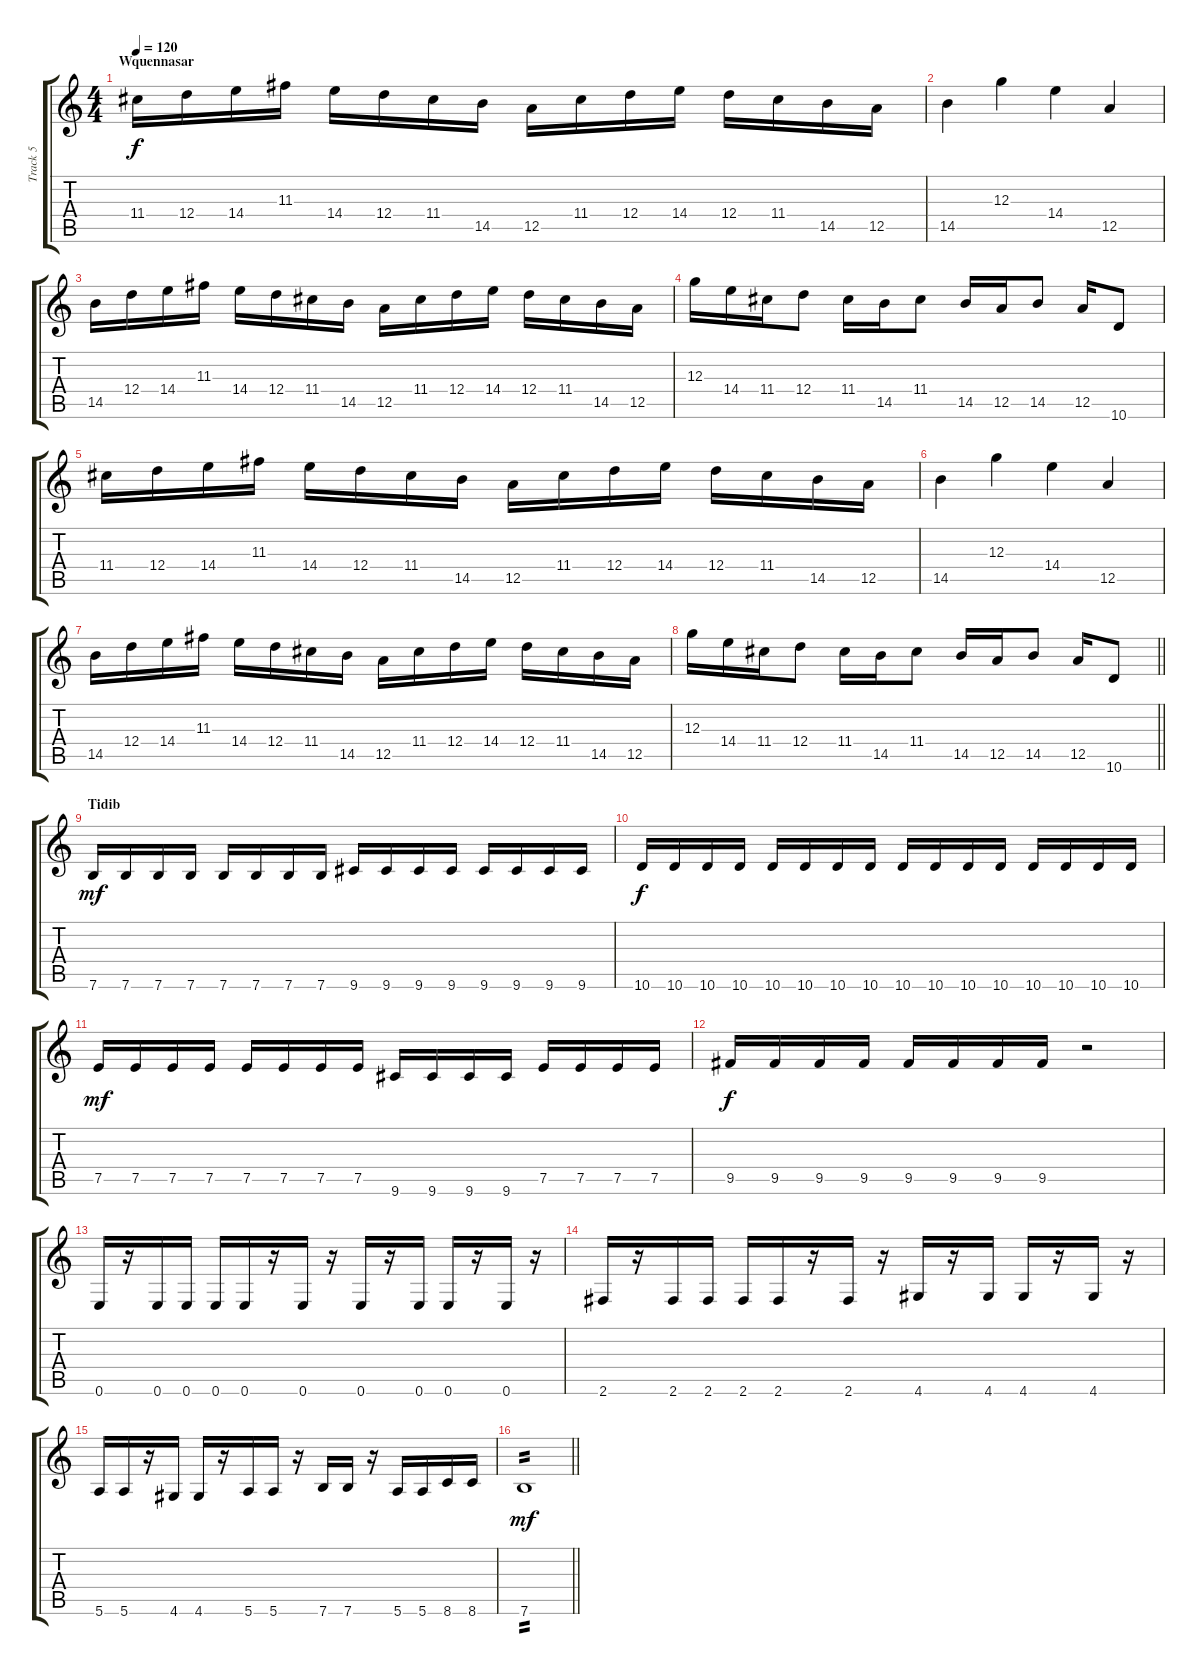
\track ("Track 5" "Track 5") {instrument distortionguitar}
\staff {score tabs}
\tuning (E4 B3 G3 D3 A2 E2) {hide}
\ts (4 4)
\section ("" "Wquennasar")
\tempo 120
\clef g2
\ks c
11.4.16{dy f volume 14} 12.4.16 14.4.16 11.3.16 14.4.16 12.4.16 11.4.16 14.5.16 12.5.16 11.4.16 12.4.16 14.4.16 12.4.16 11.4.16 14.5.16 12.5.16 |
14.5.4 12.3.4 14.4.4 12.5.4 |
14.5.16 12.4.16 14.4.16 11.3.16 14.4.16 12.4.16 11.4.16 14.5.16 12.5.16 11.4.16 12.4.16 14.4.16 12.4.16 11.4.16 14.5.16 12.5.16 |
12.3.16 14.4.16 11.4.16 12.4.8 11.4.16 14.5.16 11.4.8 14.5.16 12.5.16 14.5.8 12.5.16 10.6.8 |
11.4.16 12.4.16 14.4.16 11.3.16 14.4.16 12.4.16 11.4.16 14.5.16 12.5.16 11.4.16 12.4.16 14.4.16 12.4.16 11.4.16 14.5.16 12.5.16 |
14.5.4 12.3.4 14.4.4 12.5.4 |
14.5.16 12.4.16 14.4.16 11.3.16 14.4.16 12.4.16 11.4.16 14.5.16 12.5.16 11.4.16 12.4.16 14.4.16 12.4.16 11.4.16 14.5.16 12.5.16 |
\barLineRight lightlight
12.3.16 14.4.16 11.4.16 12.4.8 11.4.16 14.5.16 11.4.8 14.5.16 12.5.16 14.5.8 12.5.16 10.6.8 |
\section ("" "Tidib")
7.6.16{dy mf} 7.6.16 7.6.16 7.6.16 7.6.16 7.6.16 7.6.16 7.6.16 9.6.16 9.6.16 9.6.16 9.6.16 9.6.16 9.6.16 9.6.16 9.6.16 |
10.6.16{dy f} 10.6.16 10.6.16 10.6.16 10.6.16 10.6.16 10.6.16 10.6.16 10.6.16 10.6.16 10.6.16 10.6.16 10.6.16 10.6.16 10.6.16 10.6.16 |
7.5.16{dy mf} 7.5.16 7.5.16 7.5.16 7.5.16 7.5.16 7.5.16 7.5.16 9.6.16 9.6.16 9.6.16 9.6.16 7.5.16 7.5.16 7.5.16 7.5.16 |
9.5.16{dy f} 9.5.16 9.5.16 9.5.16 9.5.16 9.5.16 9.5.16 9.5.16 r.2 |
0.6.16 r.16 0.6.16 0.6.16 0.6.16 0.6.16 r.16 0.6.16 r.16 0.6.16 r.16 0.6.16 0.6.16 r.16 0.6.16 r.16 |
2.6.16 r.16 2.6.16 2.6.16 2.6.16 2.6.16 r.16 2.6.16 r.16 4.6.16 r.16 4.6.16 4.6.16 r.16 4.6.16 r.16 |
5.6.16 5.6.16 r.16 4.6.16 4.6.16 r.16 5.6.16 5.6.16 r.16 7.6.16 7.6.16 r.16 5.6.16 5.6.16 8.6.16 8.6.16 |
\barLineRight lightlight
7.6.1{tp 2 dy mf}
